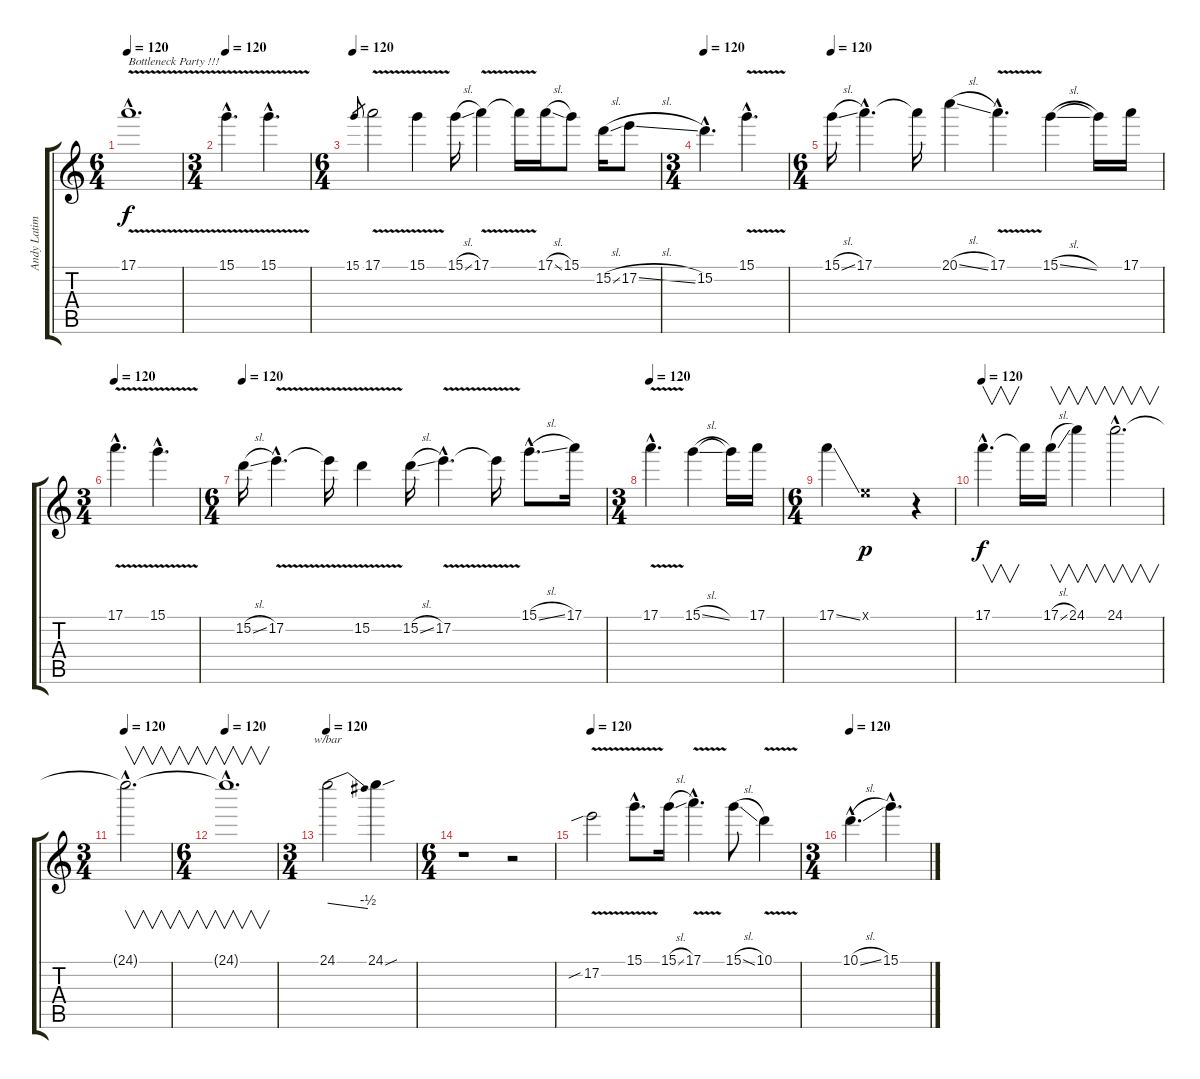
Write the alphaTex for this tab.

\track ("Andy Latimer - Guitar 1" "Andy Latim") {instrument overdrivenguitar}
\staff {score tabs}
\tuning (E4 B3 G3 D3 A2 E2) {hide}
\ts (6 4)
\tempo 120
\clef g2
\ks c
17.1{v hac}.1{d txt "Bottleneck Party !!!" dy f volume 11} |
\ts (3 4)
\tempo 120
15.1{v hac}.4{d} 15.1{v hac}.4{d} |
\ts (6 4)
\tempo 120
15.1.8{gr} 17.1{v}.2{volume 11} 15.1{v}.4 15.1{sl}.16 17.1{v}.4 17.1{t}.16 17.1{sl}.16 15.1.8 15.2{sl}.16 17.2{sl}.8 |
\ts (3 4)
\tempo 120
15.2{hac}.4{d} 15.1{v hac}.4{d} |
\ts (6 4)
\tempo 120
15.1{sl}.16{volume 11} 17.1{hac}.4{d} 17.1{t}.16 20.1{sl}.4 17.1{v hac}.4{d} 15.1{sl}.4 15.1{t}.16 17.1.16 |
\ts (3 4)
\tempo 120
17.1{v hac}.4{d} 15.1{v hac}.4{d} |
\ts (6 4)
\tempo 120
15.2{sl}.16{volume 11} 17.2{v hac}.4{d} 17.2{t}.16 15.2{v}.4 15.2{sl}.16 17.2{v hac}.4{d} 17.2{t}.16 15.1{sl hac}.8{d} 17.1.16 |
\ts (3 4)
\tempo 120
17.1{v hac}.4{d} 15.1{sl}.4 15.1{t}.16 17.1.16 |
\ts (6 4)
17.1{ss}.4 0.1{x}.1{dy p} r.4 |
\tempo 120
17.1{hac}.4{v d dy f volume 11} 17.1{t}.16 17.1{sl}.16{v} 24.1.4{v} 24.1{hac}.2{v d} |
\ts (3 4)
\tempo 120
24.1{hac t}.2{v d} |
\ts (6 4)
\tempo 120
24.1{hac t}.1{v d volume 11} |
\ts (3 4)
\tempo 120
24.1.2{tbe (dive default 0 0 60 -2)} 24.1{sou}.4 |
\ts (6 4)
r.1 r.2 |
\tempo 120
17.2{v sib}.2 15.1{v hac}.8{d} 15.1{sl}.16 17.1{v hac}.4{d} 15.1{sl}.8 10.1{v}.4 |
\ts (3 4)
\tempo 120
10.1{sl hac}.4{d} 15.1{hac}.4{d}
